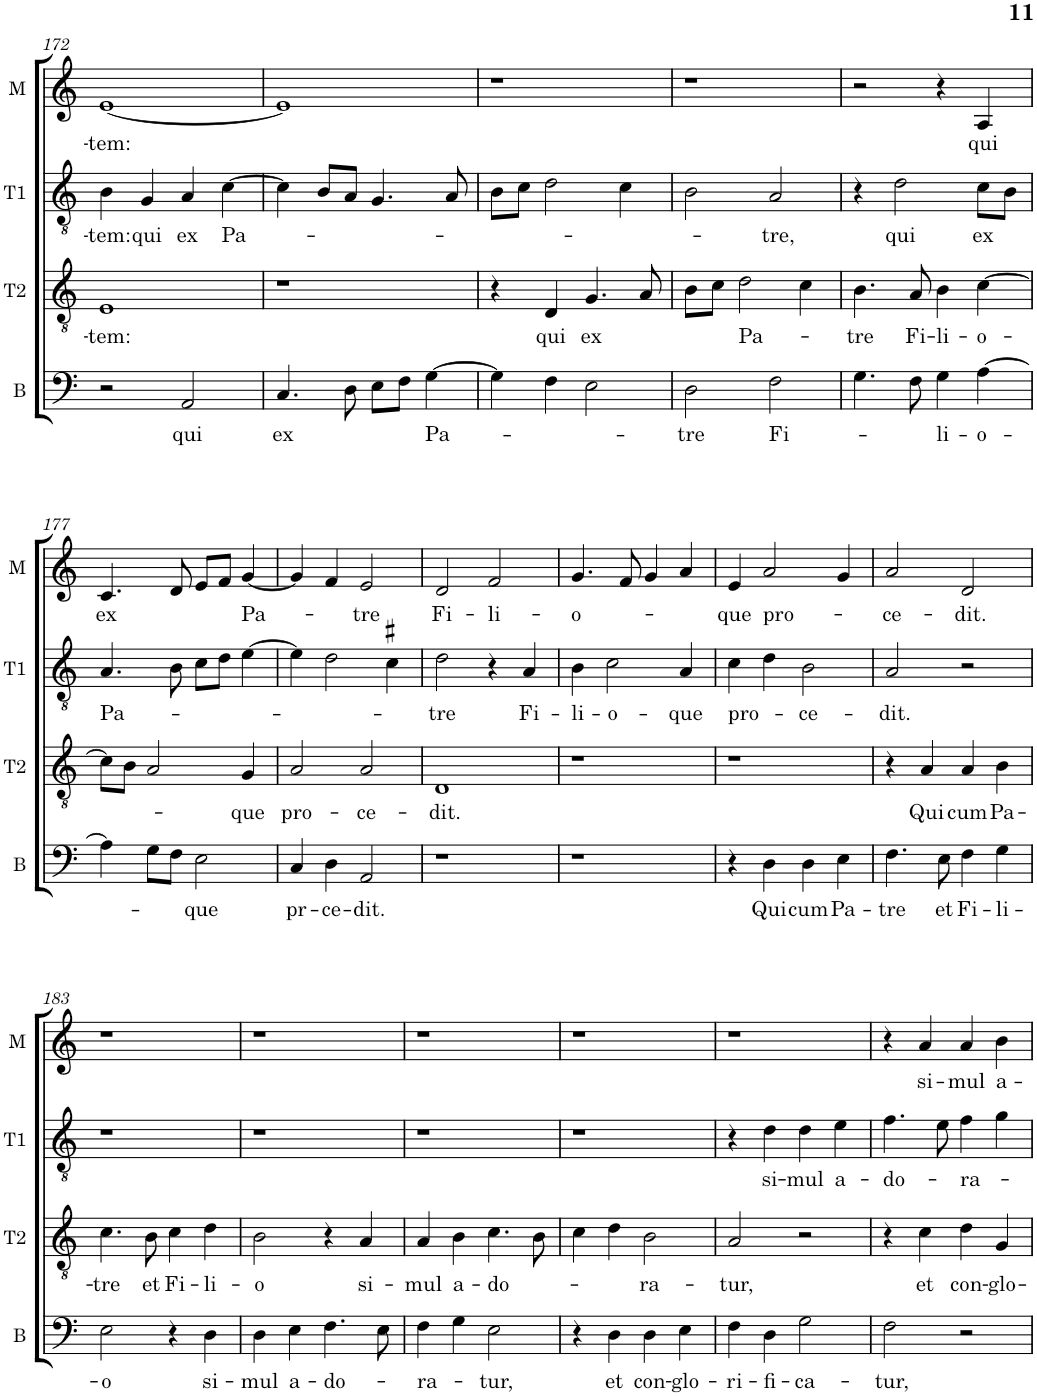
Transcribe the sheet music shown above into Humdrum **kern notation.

**kern	**text	**kern	**text	**kern	**text	**kern	**text
*part4	*part4	*part3	*part3	*part2	*part2	*part1	*part1
*staff4	*staff4	*staff3	*staff3	*staff2	*staff2	*staff1	*staff1
*I"B	*	*I"T2	*	*I"T1	*	*I"Mez	*
*I'B	*	*I'T2	*	*I'T1	*	*I'M	*
!!LO:PB:g=z
*clefF4	*	*clefGv2	*	*clefGv2	*	*clefG2	*
*	*	*	*	*Trd4c7	*	*	*
*k[]	*	*k[]	*	*k[]	*	*k[]	*
*M2/2	*	*M2/2	*	*M2/2	*	*M2/2	*
*met(c|)	*	*met(c|)	*	*met(c|)	*	*met(c|)	*
=172	=172	=172	=172	=172	=172	=172	=172
!	!	!	!LO:LY:b	!	!LO:LY:b	!	!LO:LY:b
2r	.	1E	-tem:	4B\	-tem:	[1e	-tem:
!	!	!	!	!	!LO:LY:b	!	!
.	.	.	.	4G/	qui	.	.
!	!LO:LY:b	!	!	!	!LO:LY:b	!	!
2AA/	qui	.	.	4A/	ex	.	.
!	!	!	!	!	!LO:LY:b	!	!
.	.	.	.	[4c\	Pa-	.	.
=173	=173	=173	=173	=173	=173	=173	=173
!	!LO:LY:b	!	!	!	!	!	!
4.C/	ex	1r	.	4c\]	.	1e]	.
.	.	.	.	8B/L	.	.	.
8D\	.	.	.	8A/J	.	.	.
8E\L	.	.	.	4.G/	.	.	.
8F\J	.	.	.	.	.	.	.
!	!LO:LY:b	!	!	!	!	!	!
[4G\	Pa-	.	.	.	.	.	.
.	.	.	.	8A/	.	.	.
=174	=174	=174	=174	=174	=174	=174	=174
4G\]	.	4r	.	8B\L	.	1r	.
.	.	.	.	8c\J	.	.	.
!	!	!	!LO:LY:b	!	!	!	!
4F\	.	4D/	qui	2d\	.	.	.
!	!	!	!LO:LY:b	!	!	!	!
2E\	.	4.G/	ex	.	.	.	.
.	.	.	.	4c\	.	.	.
.	.	8A/	.	.	.	.	.
=175	=175	=175	=175	=175	=175	=175	=175
!	!LO:LY:b	!	!	!	!	!	!
2D\	-tre	8B\L	.	2B\	.	1r	.
.	.	8c\J	.	.	.	.	.
!	!	!	!LO:LY:b	!	!	!	!
.	.	2d\	Pa-	.	.	.	.
!	!LO:LY:b	!	!	!	!LO:LY:b	!	!
2F\	Fi-	.	.	2A/	-tre,	.	.
.	.	4c\	.	.	.	.	.
=176	=176	=176	=176	=176	=176	=176	=176
!	!	!	!LO:LY:b	!	!	!	!
4.G\	.	4.B\	-tre	4r	.	2r	.
!	!	!	!	!	!LO:LY:b	!	!
.	.	.	.	2d\	qui	.	.
!	!	!	!LO:LY:b	!	!	!	!
8F\	.	8A/	Fi-	.	.	.	.
!	!LO:LY:b	!	!LO:LY:b	!	!	!	!
4G\	-li-	4B\	-li-	.	.	4r	.
!	!LO:LY:b	!	!LO:LY:b	!	!LO:LY:b	!	!LO:LY:b
[4A\	-o-	[4c\	-o-	8c\L	ex	4A/	qui
.	.	.	.	8B\J	.	.	.
!!LO:LB:g=z
=177	=177	=177	=177	=177	=177	=177	=177
!	!	!	!	!	!LO:LY:b	!	!LO:LY:b
4A\]	.	8c\L]	.	4.A/	Pa-	4.c/	ex
.	.	8B\J	.	.	.	.	.
8G\L	.	2A/	.	.	.	.	.
8F\J	.	.	.	8B\	.	8d/	.
!	!LO:LY:b	!	!	!	!	!	!
2E\	-que	.	.	8c\L	.	8e/L	.
.	.	.	.	8d\J	.	8f/J	.
!	!	!	!LO:LY:b	!	!	!	!LO:LY:b
.	.	4G/	-que	[4e\	.	[4g/	Pa-
=178	=178	=178	=178	=178	=178	=178	=178
!	!LO:LY:b	!	!LO:LY:b	!	!	!	!
4C/	pr-	2A/	pro-	4e\]	.	4g/]	.
!	!LO:LY:b	!	!	!	!	!	!
4D\	-ce-	.	.	2d\	.	4f/	.
!	!LO:LY:b	!	!LO:LY:b	!	!	!	!LO:LY:b
2AA/	-dit.	2A/	-ce-	.	.	2e/	-tre
.	.	.	.	4c#X\	.	.	.
=179	=179	=179	=179	=179	=179	=179	=179
!	!	!	!LO:LY:b	!	!LO:LY:b	!	!LO:LY:b
1r	.	1D	-dit.	2d\	-tre	2d/	Fi-
!	!	!	!	!	!	!	!LO:LY:b
.	.	.	.	4r	.	2f/	-li-
!	!	!	!	!	!LO:LY:b	!	!
.	.	.	.	4A/	Fi-	.	.
=180	=180	=180	=180	=180	=180	=180	=180
!	!	!	!	!	!LO:LY:b	!	!LO:LY:b
1r	.	1r	.	4B\	-li-	4.g/	-o-
!	!	!	!	!	!LO:LY:b	!	!
.	.	.	.	2c\	-o-	.	.
.	.	.	.	.	.	8f/	.
.	.	.	.	.	.	4g/	.
!	!	!	!	!	!LO:LY:b	!	!
.	.	.	.	4A/	-que	4a/	.
=181	=181	=181	=181	=181	=181	=181	=181
!	!	!	!	!	!LO:LY:b	!	!LO:LY:b
4r	.	1r	.	4c\	pro-	4e/	-que
!	!LO:LY:b	!	!	!	!	!	!LO:LY:b
4D\	Qui	.	.	4d\	.	2a/	pro-
!	!LO:LY:b	!	!	!	!LO:LY:b	!	!
4D\	cum	.	.	2B\	-ce-	.	.
!	!LO:LY:b	!	!	!	!	!	!
4E\	Pa-	.	.	.	.	4g/	.
=182	=182	=182	=182	=182	=182	=182	=182
!	!LO:LY:b	!	!	!	!LO:LY:b	!	!LO:LY:b
4.F\	-tre	4r	.	2A/	-dit.	2a/	-ce-
!	!	!	!LO:LY:b	!	!	!	!
.	.	4A/	Qui	.	.	.	.
!	!LO:LY:b	!	!	!	!	!	!
8E\	et	.	.	.	.	.	.
!	!LO:LY:b	!	!LO:LY:b	!	!	!	!LO:LY:b
4F\	Fi-	4A/	cum	2r	.	2d/	-dit.
!	!LO:LY:b	!	!LO:LY:b	!	!	!	!
4G\	-li-	4B\	Pa-	.	.	.	.
!!LO:LB:g=z
=183	=183	=183	=183	=183	=183	=183	=183
!	!LO:LY:b	!	!LO:LY:b	!	!	!	!
2E\	-o	4.c\	-tre	1r	.	1r	.
!	!	!	!LO:LY:b	!	!	!	!
.	.	8B\	et	.	.	.	.
!	!	!	!LO:LY:b	!	!	!	!
4r	.	4c\	Fi-	.	.	.	.
!	!LO:LY:b	!	!LO:LY:b	!	!	!	!
4D\	si-	4d\	-li-	.	.	.	.
=184	=184	=184	=184	=184	=184	=184	=184
!	!LO:LY:b	!	!LO:LY:b	!	!	!	!
4D\	-mul	2B\	-o	1r	.	1r	.
!	!LO:LY:b	!	!	!	!	!	!
4E\	a-	.	.	.	.	.	.
!	!LO:LY:b	!	!	!	!	!	!
4.F\	-do-	4r	.	.	.	.	.
!	!	!	!LO:LY:b	!	!	!	!
.	.	4A/	si-	.	.	.	.
8E\	.	.	.	.	.	.	.
=185	=185	=185	=185	=185	=185	=185	=185
!	!LO:LY:b	!	!LO:LY:b	!	!	!	!
4F\	-ra-	4A/	-mul	1r	.	1r	.
!	!	!	!LO:LY:b	!	!	!	!
4G\	.	4B\	a-	.	.	.	.
!	!LO:LY:b	!	!LO:LY:b	!	!	!	!
2E\	-tur,	4.c\	-do-	.	.	.	.
.	.	8B\	.	.	.	.	.
=186	=186	=186	=186	=186	=186	=186	=186
4r	.	4c\	.	1r	.	1r	.
!	!LO:LY:b	!	!	!	!	!	!
4D\	et	4d\	.	.	.	.	.
!	!LO:LY:b	!	!LO:LY:b	!	!	!	!
4D\	con-	2B\	-ra-	.	.	.	.
!	!LO:LY:b	!	!	!	!	!	!
4E\	-glo-	.	.	.	.	.	.
=187	=187	=187	=187	=187	=187	=187	=187
!	!LO:LY:b	!	!LO:LY:b	!	!	!	!
4F\	-ri-	2A/	-tur,	4r	.	1r	.
!	!LO:LY:b	!	!	!	!LO:LY:b	!	!
4D\	-fi-	.	.	4d\	si-	.	.
!	!LO:LY:b	!	!	!	!LO:LY:b	!	!
2G\	-ca-	2r	.	4d\	-mul	.	.
!	!	!	!	!	!LO:LY:b	!	!
.	.	.	.	4e\	a-	.	.
=188	=188	=188	=188	=188	=188	=188	=188
!	!LO:LY:b	!	!	!	!LO:LY:b	!	!
2F\	-tur,	4r	.	4.f\	-do-	4r	.
!	!	!	!LO:LY:b	!	!	!	!LO:LY:b
.	.	4c\	et	.	.	4a/	si-
.	.	.	.	8e\	.	.	.
!	!	!	!LO:LY:b	!	!LO:LY:b	!	!LO:LY:b
2r	.	4d\	con-	4f\	ra-	4a/	-mul
!	!	!	!LO:LY:b	!	!	!	!LO:LY:b
.	.	4G/	-glo-	4g\	.	4b\	a-
=	=	=	=	=	=	=	=
*-	*-	*-	*-	*-	*-	*-	*-
